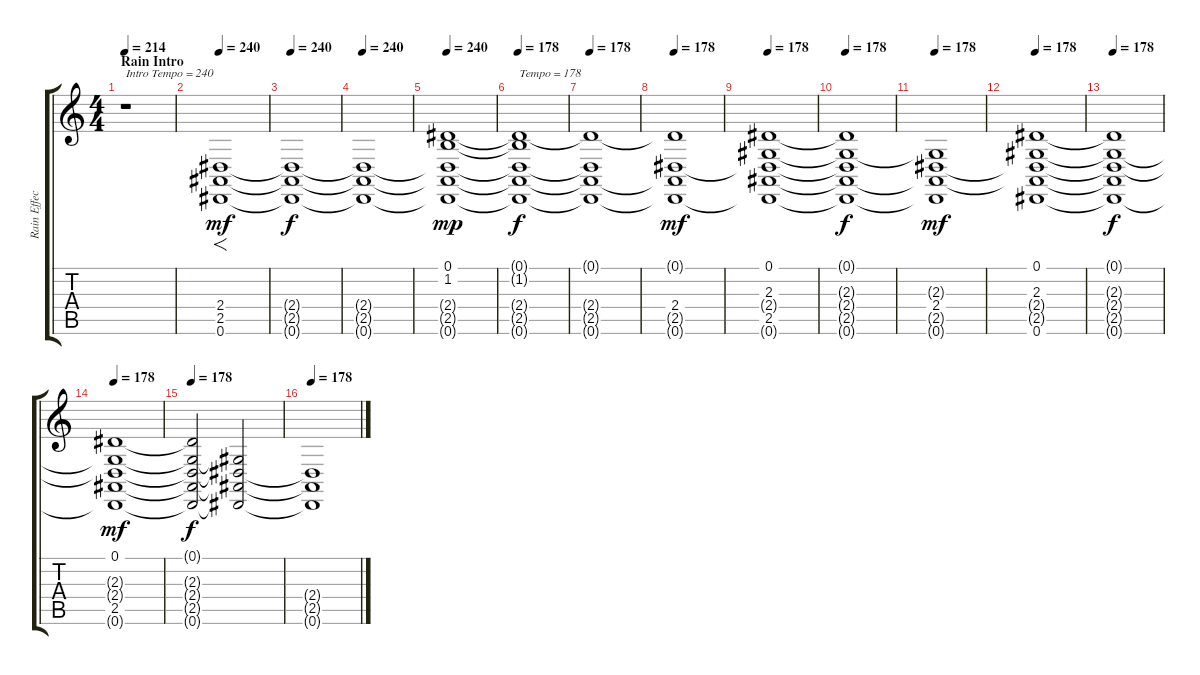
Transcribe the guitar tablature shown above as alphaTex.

\track ("Rain Effect I" "Rain Effec") {instrument applause}
\staff {score tabs}
\tuning (Eb4 Bb3 Gb3 Db3 Ab2 Eb2) {hide}
\ts (4 4)
\section ("" "Rain Intro")
\tempo 214
\tempo 240
\tempo 214
\clef g2
\ks c
r.1{txt "Intro Tempo = 240" dy mf instrument applause} |
\tempo 240
(2.4 2.5 0.6).1{f} |
\tempo 240
(2.4{t} 2.5{t} 0.6{t}).1{dy f} |
\tempo 240
(2.4{t} 2.5{t} 0.6{t}).1 |
\tempo 240
(0.1 1.2 2.4{t} 2.5{t} 0.6{t}).1{dy mp} |
\tempo 178
(0.1{t} 1.2{t} 2.4{t} 2.5{t} 0.6{t}).1{txt "Tempo = 178" dy f} |
\tempo 178
(0.1{t} 2.4{t} 2.5{t} 0.6{t}).1 |
\tempo 178
(0.1{t} 2.4 2.5{t} 0.6{t}).1{dy mf} |
\tempo 178
(0.1 2.3 2.4{t} 2.5 0.6{t}).1 |
\tempo 178
(0.1{t} 2.3{t} 2.4{t} 2.5{t} 0.6{t}).1{dy f} |
\tempo 178
(2.3{t} 2.4 2.5{t} 0.6{t}).1{dy mf} |
\tempo 178
(0.1 2.3 2.4{t} 2.5{t} 0.6).1 |
\tempo 178
(0.1{t} 2.3{t} 2.4{t} 2.5{t} 0.6{t}).1{dy f} |
\tempo 178
(0.1 2.3{t} 2.4{t} 2.5 0.6{t}).1{dy mf} |
\tempo 178
(0.1{t} 2.3{t} 2.4{t} 2.5{t} 0.6{t}).2{dy f} (2.3{t} 2.4{t} 2.5{t} 0.6{t}).2 |
\tempo 178
(2.4{t} 2.5{t} 0.6{t}).1
